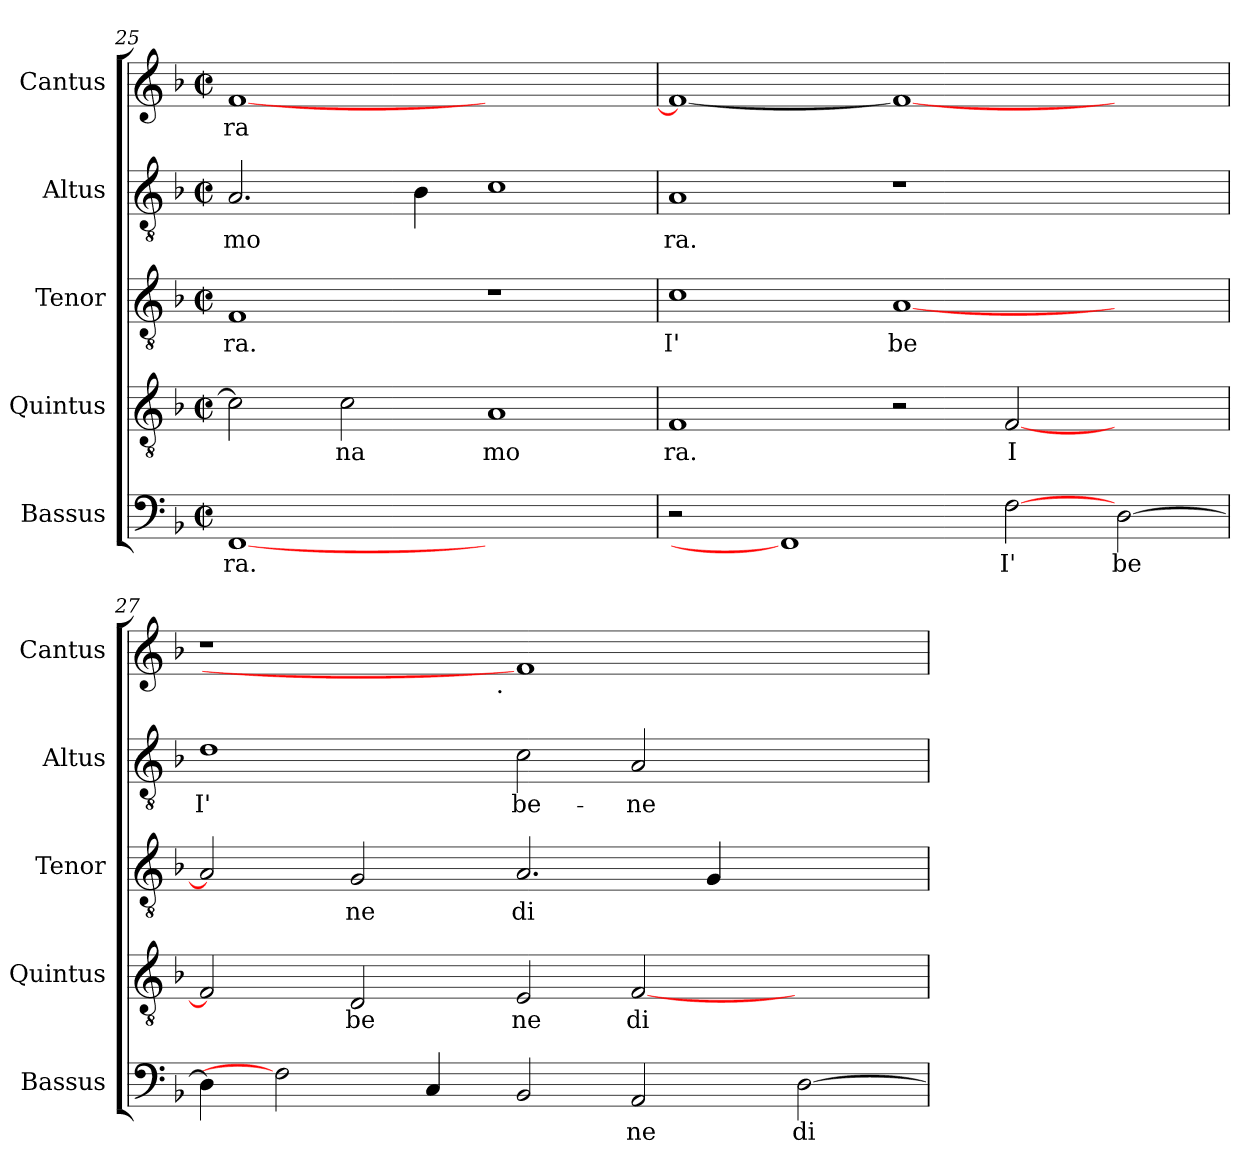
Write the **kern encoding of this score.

**kern	**text	**kern	**text	**kern	**text	**kern	**text	**kern	**text
*part5	*part5	*part4	*part4	*part3	*part3	*part2	*part2	*part1	*part1
*staff5	*staff5	*staff4	*staff4	*staff3	*staff3	*staff2	*staff2	*staff1	*staff1
*I"Bassus	*	*I"Quintus	*	*I"Tenor	*	*I"Altus	*	*I"Cantus	*
*I'Bassus	*	*I'Quintus	*	*I'Tenor	*	*I'Altus	*	*I'Cantus	*
*clefF4	*	*clefGv2	*	*clefGv2	*	*clefGv2	*	*clefG2	*
*k[b-]	*	*k[b-]	*	*k[b-]	*	*k[b-]	*	*k[b-]	*
*F:	*	*F:	*	*F:	*	*F:	*	*F:	*
*M2/2	*	*M2/2	*	*M2/2	*	*M2/2	*	*M2/2	*
*met(c|)	*	*met(c|)	*	*met(c|)	*	*met(c|)	*	*met(c|)	*
=25	=25	=25	=25	=25	=25	=25	=25	=25	=25
!	!LO:LY:b:cj	!	!LO:LY:b:cj	!	!LO:LY:b:cj	!	!LO:LY:b:cj	!	!LO:LY:b:cj
[1FF	ra.	2c\]	.	1F	ra.	2.A/	-mo-	[<1f	-ra
!	!	!	!LO:LY:b:cj	!	!	!	!	!	!
.	.	2c\	na	.	.	.	.	.	.
!	!	!	!	!	!	!	!LO:LY:b:cj	!	!
.	.	.	.	.	.	4B-\	--	.	.
!	!	!	!LO:LY:b:cj	!	!	!	!LO:LY:b:cj	!	!
1ryy	.	1A	mo	1r	.	1c	--	1ryy	.
=26	=26	=26	=26	=26	=26	=26	=26	=26	=26
!	!	!	!LO:LY:b:cj	!	!LO:LY:b:cj	!	!LO:LY:b:cj	!	!LO:LY:b:cj
2r	.	1F	ra.	1c	I'	1A	-ra.	1f_	.
1FF]	.	.	.	.	.	.	.	.	.
!	!	!	!	!	!LO:LY:b:cj	!	!	!	!
.	.	2r	.	[<1A	be	1r	.	1f_	.
!	!LO:LY:b:cj	!	!LO:LY:b:cj	!	!	!	!	!	!
[2F	I'	[<2F/	I	.	.	.	.	.	.
!	!LO:LY:b:cj	!	!	!	!	!	!	!	!
[>2D\	be	2ryy	.	2ryy	.	2ryy	.	2ryy	.
=27	=27	=27	=27	=27	=27	=27	=27	=27	=27
!	!LO:LY:b:cj	!	!LO:LY:b:cj	!	!LO:LY:b:cj	!	!LO:LY:b:cj	!	!
*	*	*	*	*	*	*	*	*^	*
4D\]	.	2F/]	.	2A/]	.	1d	I'	1r	2ryy	.
2F]	.	.	.	.	.	.	.	.	.	.
!	!	!	!LO:LY:b:cj	!	!LO:LY:b:cj	!	!	!	!	!
.	.	2D/	be	2G/	ne	.	.	.	4...ryy	.
!	!LO:LY:b:cj	!	!	!	!	!	!	!	!	!
4C/	.	.	.	.	.	.	.	.	.	.
!	!	!	!	!	!	!	!	!	!LO:TX:b:t=.	!
.	.	.	.	.	.	.	.	.	1ryy	.
!	!LO:LY:b:cj	!	!LO:LY:b:cj	!	!LO:LY:b:cj	!	!LO:LY:b:cj	!	!	!
2BB-/	.	2E/	ne	2.A/	di	2c\	be-	1f]	.	.
!	!LO:LY:b:cj	!	!LO:LY:b:cj	!	!	!	!LO:LY:b:cj	!	!	!
2AA/	ne	[<2F/	di	.	.	2A/	-ne-	.	.	.
!	!	!	!	!	!LO:LY:b:cj	!	!	!	!	!
.	.	.	.	4G/	.	.	.	.	.	.
.	.	.	.	.	.	.	.	.	2ryy	.
!	!LO:LY:b:cj	!	!	!	!	!	!	!	!	!
[<2D\	di	2ryy	.	2ryy	.	2ryy	.	2ryy	.	.
.	.	.	.	.	.	.	.	.	32ryy	.
*	*	*	*	*	*	*	*	*v	*v	*
=	=	=	=	=	=	=	=	=	=
*-	*-	*-	*-	*-	*-	*-	*-	*-	*-
